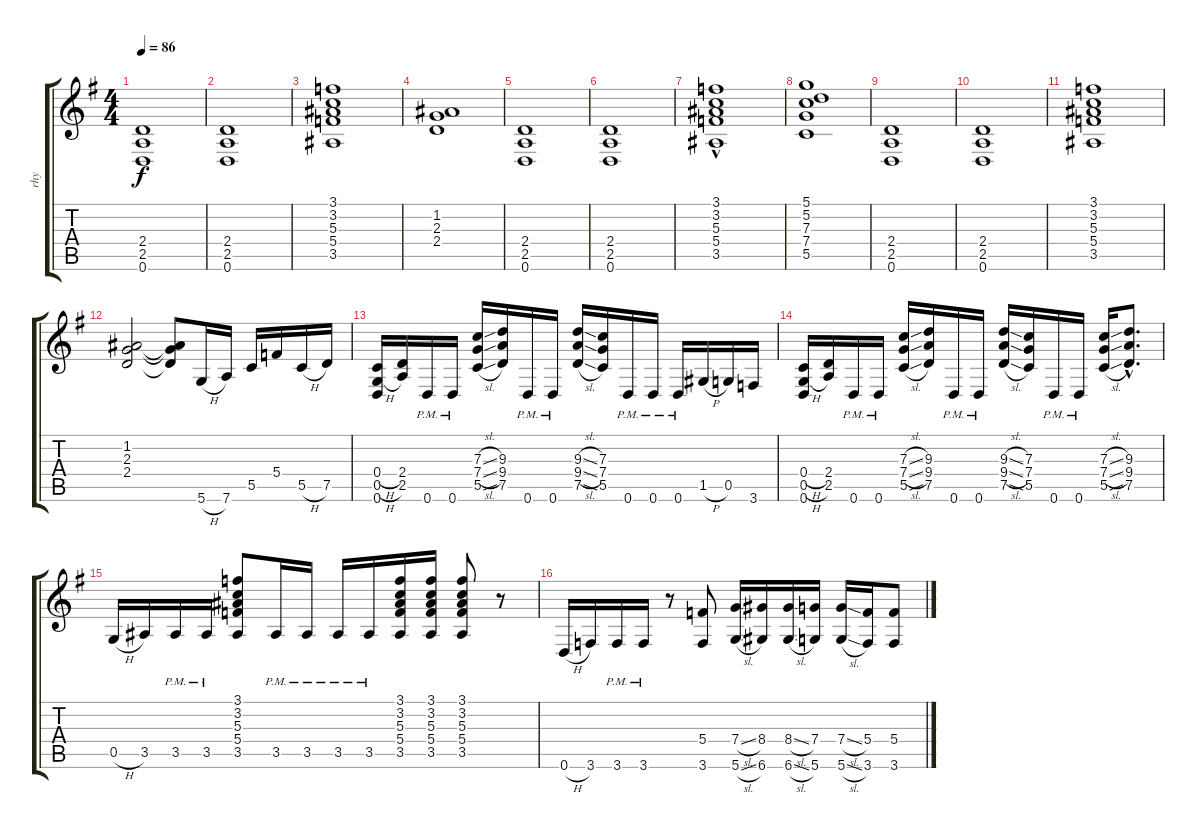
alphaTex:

\track ("rhy" "rhy") {instrument distortionguitar}
\staff {score tabs}
\tuning (D4 A3 F3 C3 G2 D2) {hide}
\ts (4 4)
\tempo 86
\clef g2
\ks g
(2.4 2.5 0.6).1{dy f} |
(2.4 2.5 0.6).1 |
(3.1 3.2 5.3 5.4 3.5).1 |
(1.2 2.3 2.4).1 |
(2.4 2.5 0.6).1 |
(2.4 2.5 0.6).1 |
(3.1{hac} 3.2 5.3 5.4 3.5).1 |
(5.1 5.2 7.3 7.4 5.5).1 |
(2.4 2.5 0.6).1 |
(2.4 2.5 0.6).1 |
(3.1 3.2 5.3 5.4 3.5).1 |
(1.2 2.3 2.4).2 (1.2{t} 2.3{t} 2.4{t}).8 5.6{h}.16 7.6.16 5.5.16 5.4.16 5.5{h}.16 7.5.16 |
(0.4{h} 0.5{h} 0.6).16 (2.4 2.5).16 0.6{pm}.16 0.6{pm}.16 (7.3{sl} 7.4{sl} 5.5{sl}).16 (9.3 9.4 7.5).16 0.6{pm}.16 0.6{pm}.16 (9.3{sl} 9.4{sl} 7.5{sl}).16 (7.3 7.4 5.5).16 0.6{pm}.16 0.6{pm}.16 0.6{pm}.16 1.5{h}.16 0.5.16 3.6.16 |
(0.4{h} 0.5{h} 0.6).16 (2.4 2.5).16 0.6{pm}.16 0.6{pm}.16 (7.3{sl} 7.4{sl} 5.5{sl}).16 (9.3 9.4 7.5).16 0.6{pm}.16 0.6{pm}.16 (9.3{sl} 9.4{sl} 7.5{sl}).16 (7.3 7.4 5.5).16 0.6{pm}.16 0.6{pm}.16 (7.3{sl} 7.4{sl} 5.5{sl}).16 (9.3{hac} 9.4{hac} 7.5{hac}).8{d} |
0.5{h}.16 3.5.16 3.5{pm}.16 3.5{pm}.16 (3.1 3.2 5.3 5.4 3.5).8 3.5{pm}.16 3.5{pm}.16 3.5{pm}.16 3.5{pm}.16 (3.1 3.2 5.3 5.4 3.5).16 (3.1 3.2 5.3 5.4 3.5).16 (3.1 3.2 5.3 5.4 3.5).8 r.8 |
0.6{h}.16 3.6.16 3.6{pm}.16 3.6{pm}.16 r.8 (5.4 3.6).8 (7.4{sl} 5.6{sl}).16 (8.4 6.6).16 (8.4{sl} 6.6{sl}).16 (7.4 5.6).16 (7.4{sl} 5.6{sl}).16 (5.4 3.6).16 (5.4 3.6).8
